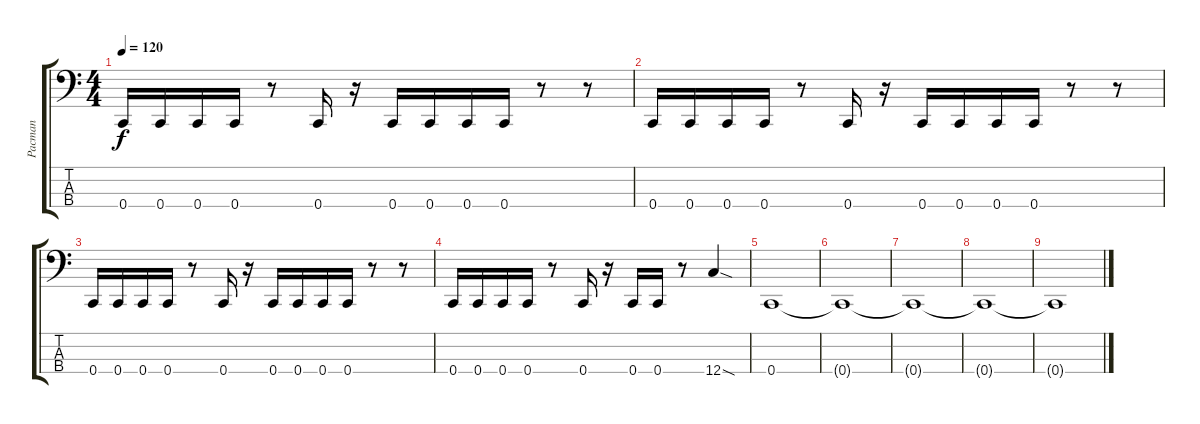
\track ("Pacman" "Pacman") {instrument electricbasspick}
\staff {score tabs}
\tuning (F2 C2 G1 C1) {hide}
\ts (4 4)
\tempo 120
\clef f4
\ks c
0.4.16{dy f} 0.4.16 0.4.16 0.4.16 r.8 0.4.16 r.16 0.4.16 0.4.16 0.4.16 0.4.16 r.8 r.8 |
0.4.16 0.4.16 0.4.16 0.4.16 r.8 0.4.16 r.16 0.4.16 0.4.16 0.4.16 0.4.16 r.8 r.8 |
0.4.16 0.4.16 0.4.16 0.4.16 r.8 0.4.16 r.16 0.4.16 0.4.16 0.4.16 0.4.16 r.8 r.8 |
0.4.16 0.4.16 0.4.16 0.4.16 r.8 0.4.16 r.16 0.4.16 0.4.16 r.8 12.4{sod}.4 |
0.4.1 |
0.4{t}.1 |
0.4{t}.1 |
0.4{t}.1 |
0.4{t}.1
